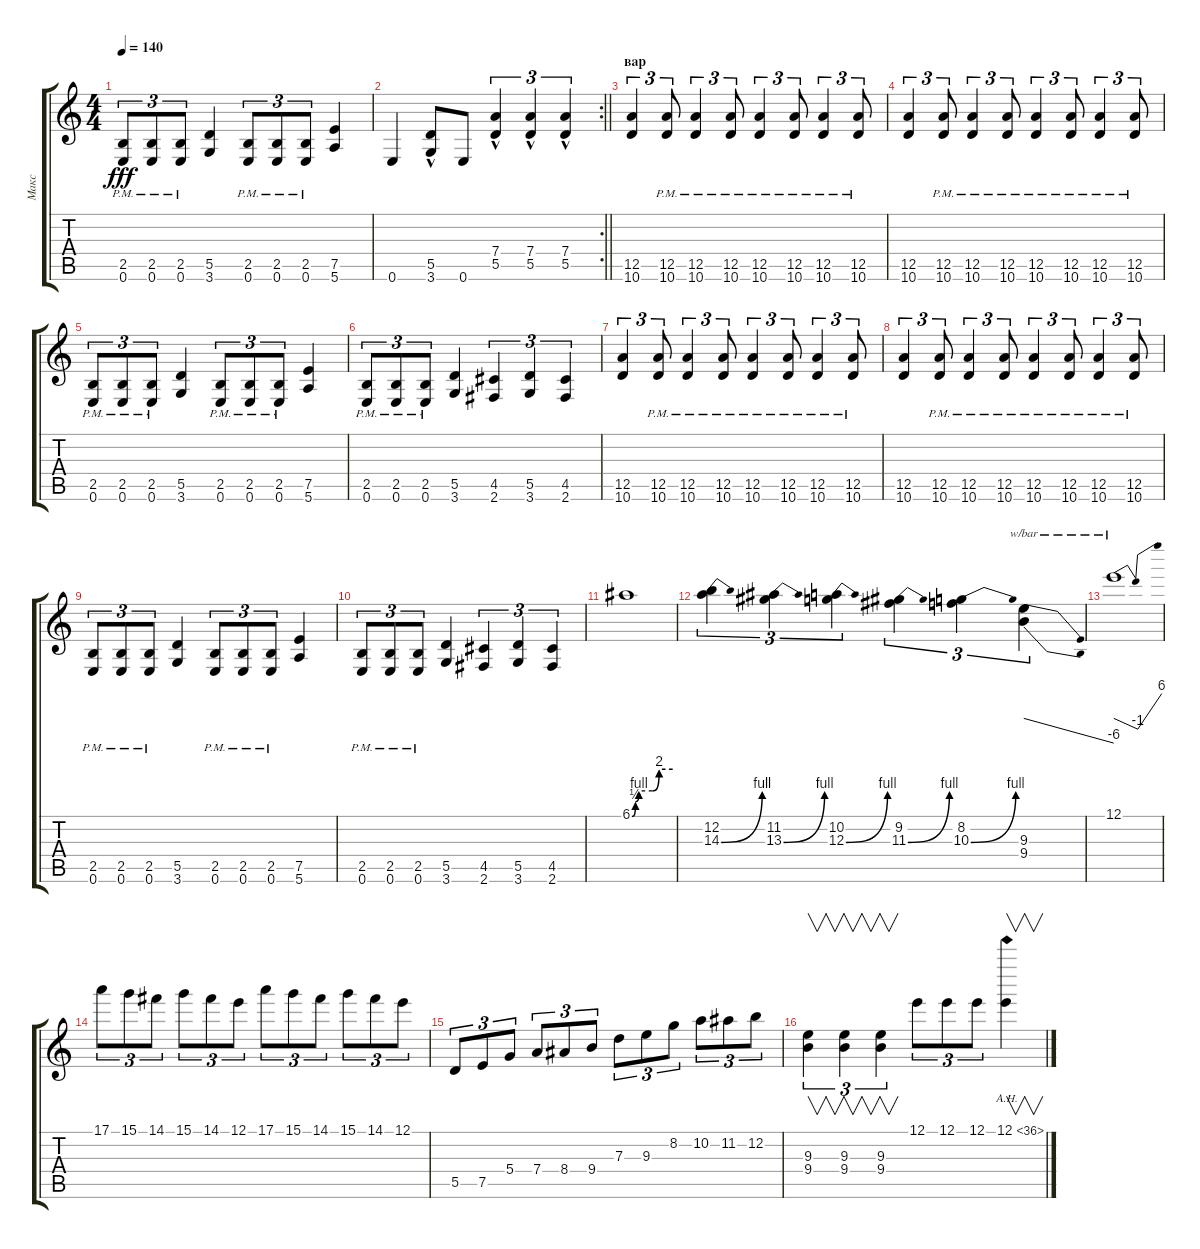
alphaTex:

\track ("Макс" "Макс") {instrument distortionguitar}
\staff {score tabs}
\tuning (E4 B3 G3 D3 A2 E2) {hide}
\ts (4 4)
\tempo 140
\clef g2
\ks c
(2.5{pm} 0.6{pm}).8{tu (3 2) dy fff} (2.5{pm} 0.6{pm}).8{tu (3 2)} (2.5{pm} 0.6{pm}).8{tu (3 2)} (5.5 3.6).4 (2.5{pm} 0.6{pm}).8{tu (3 2)} (2.5{pm} 0.6{pm}).8{tu (3 2)} (2.5{pm} 0.6{pm}).8{tu (3 2)} (7.5 5.6).4 |
\rc 2
\barLineRight lightlight
0.6.4 (5.5{hac} 3.6{hac}).8 0.6.8 (7.4{hac} 5.5{hac}).4{tu (3 2)} (7.4{hac} 5.5{hac}).4{tu (3 2)} (7.4{hac} 5.5{hac}).4{tu (3 2)} |
\section ("" "вар")
(12.5 10.6).4{tu (3 2)} (12.5{pm} 10.6{pm}).8{tu (3 2)} (12.5{pm} 10.6{pm}).4{tu (3 2)} (12.5{pm} 10.6{pm}).8{tu (3 2)} (12.5{pm} 10.6{pm}).4{tu (3 2)} (12.5{pm} 10.6{pm}).8{tu (3 2)} (12.5{pm} 10.6{pm}).4{tu (3 2)} (12.5{pm} 10.6{pm}).8{tu (3 2)} |
(12.5 10.6).4{tu (3 2)} (12.5{pm} 10.6{pm}).8{tu (3 2)} (12.5{pm} 10.6{pm}).4{tu (3 2)} (12.5{pm} 10.6{pm}).8{tu (3 2)} (12.5{pm} 10.6{pm}).4{tu (3 2)} (12.5{pm} 10.6{pm}).8{tu (3 2)} (12.5{pm} 10.6{pm}).4{tu (3 2)} (12.5{pm} 10.6{pm}).8{tu (3 2)} |
(2.5{pm} 0.6{pm}).8{tu (3 2)} (2.5{pm} 0.6{pm}).8{tu (3 2)} (2.5{pm} 0.6{pm}).8{tu (3 2)} (5.5 3.6).4 (2.5{pm} 0.6{pm}).8{tu (3 2)} (2.5{pm} 0.6{pm}).8{tu (3 2)} (2.5{pm} 0.6{pm}).8{tu (3 2)} (7.5 5.6).4 |
(2.5{pm} 0.6{pm}).8{tu (3 2)} (2.5{pm} 0.6{pm}).8{tu (3 2)} (2.5{pm} 0.6{pm}).8{tu (3 2)} (5.5 3.6).4 (4.5 2.6).4{tu (3 2)} (5.5 3.6).4{tu (3 2)} (4.5 2.6).4{tu (3 2)} |
(12.5 10.6).4{tu (3 2)} (12.5{pm} 10.6{pm}).8{tu (3 2)} (12.5{pm} 10.6{pm}).4{tu (3 2)} (12.5{pm} 10.6{pm}).8{tu (3 2)} (12.5{pm} 10.6{pm}).4{tu (3 2)} (12.5{pm} 10.6{pm}).8{tu (3 2)} (12.5{pm} 10.6{pm}).4{tu (3 2)} (12.5{pm} 10.6{pm}).8{tu (3 2)} |
(12.5 10.6).4{tu (3 2)} (12.5{pm} 10.6{pm}).8{tu (3 2)} (12.5{pm} 10.6{pm}).4{tu (3 2)} (12.5{pm} 10.6{pm}).8{tu (3 2)} (12.5{pm} 10.6{pm}).4{tu (3 2)} (12.5{pm} 10.6{pm}).8{tu (3 2)} (12.5{pm} 10.6{pm}).4{tu (3 2)} (12.5{pm} 10.6{pm}).8{tu (3 2)} |
(2.5{pm} 0.6{pm}).8{tu (3 2)} (2.5{pm} 0.6{pm}).8{tu (3 2)} (2.5{pm} 0.6{pm}).8{tu (3 2)} (5.5 3.6).4 (2.5{pm} 0.6{pm}).8{tu (3 2)} (2.5{pm} 0.6{pm}).8{tu (3 2)} (2.5{pm} 0.6{pm}).8{tu (3 2)} (7.5 5.6).4 |
(2.5{pm} 0.6{pm}).8{tu (3 2)} (2.5{pm} 0.6{pm}).8{tu (3 2)} (2.5{pm} 0.6{pm}).8{tu (3 2)} (5.5 3.6).4 (4.5 2.6).4{tu (3 2)} (5.5 3.6).4{tu (3 2)} (4.5 2.6).4{tu (3 2)} |
6.1{be (custom 0 0 5 2 10 4 30 4 40 8 60 8)}.1{volume 11 instrument overdrivenguitar} |
(12.2 14.3{be (bend 0 0 60 4)}).4{tu (3 2)} (11.2 13.3{be (bend 0 0 60 4)}).4{tu (3 2)} (10.2 12.3{be (bend 0 0 60 4)}).4{tu (3 2)} (9.2 11.3{be (bend 0 0 60 4)}).4{tu (3 2)} (8.2 10.3{be (bend 0 0 60 4)}).4{tu (3 2)} (9.3 9.4).4{tu (3 2) tbe (dive default 0 0 60 -24)} |
12.1.1{tbe (dip default 0 0 30 -4 60 24)} |
17.1.8{tu (3 2)} 15.1.8{tu (3 2)} 14.1.8{tu (3 2)} 15.1.8{tu (3 2)} 14.1.8{tu (3 2)} 12.1.8{tu (3 2)} 17.1.8{tu (3 2)} 15.1.8{tu (3 2)} 14.1.8{tu (3 2)} 15.1.8{tu (3 2)} 14.1.8{tu (3 2)} 12.1.8{tu (3 2)} |
5.5.8{tu (3 2)} 7.5.8{tu (3 2)} 5.4.8{tu (3 2)} 7.4.8{tu (3 2)} 8.4.8{tu (3 2)} 9.4.8{tu (3 2)} 7.3.8{tu (3 2)} 9.3.8{tu (3 2)} 8.2.8{tu (3 2)} 10.2.8{tu (3 2)} 11.2.8{tu (3 2)} 12.2.8{tu (3 2)} |
(9.3 9.4).4{v tu (3 2)} (9.3 9.4).4{v tu (3 2)} (9.3 9.4).4{v tu (3 2)} 12.1.8{tu (3 2)} 12.1.8{tu (3 2)} 12.1.8{tu (3 2)} 12.1{ah 24}.4{v}
